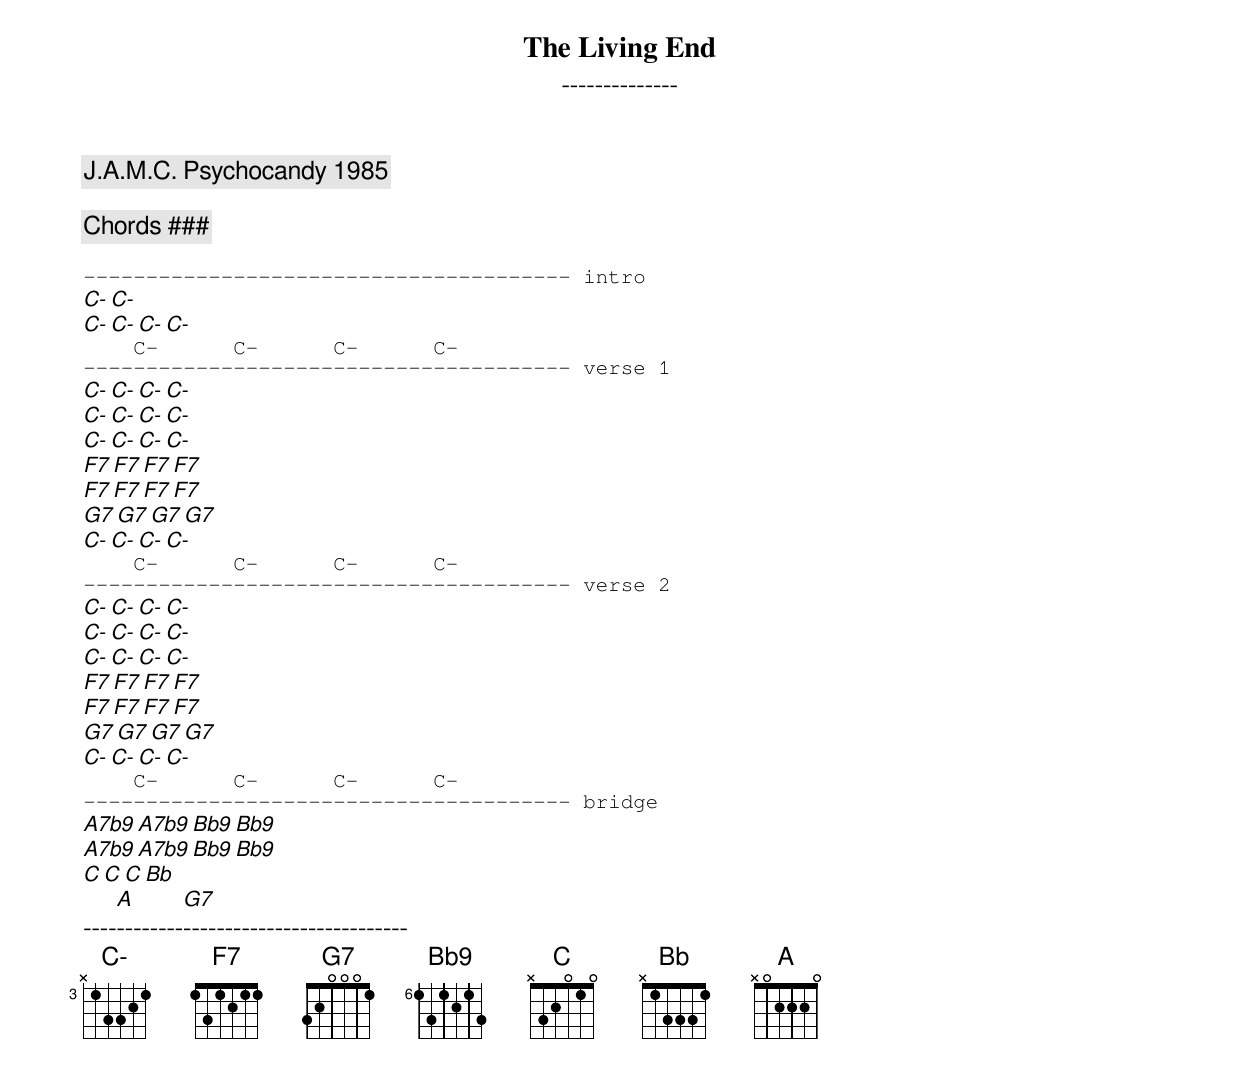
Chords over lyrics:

The Living End
--------------

J.A.M.C. Psychocandy 1985

Chords ###

--------------------------------------- intro
                    C-      C-
    C-      C-      C-      C-
    C-      C-      C-      C-
--------------------------------------- verse 1
    C-      C-      C-      C-
    C-      C-      C-      C-
    C-      C-      C-      C-
    F7      F7      F7      F7
    F7      F7      F7      F7
    G7      G7      G7      G7
    C-      C-      C-      C-
    C-      C-      C-      C-
--------------------------------------- verse 2
    C-      C-      C-      C-
    C-      C-      C-      C-
    C-      C-      C-      C-
    F7      F7      F7      F7
    F7      F7      F7      F7
    G7      G7      G7      G7
    C-      C-      C-      C-
    C-      C-      C-      C-
--------------------------------------- bridge
    A7b9    A7b9    Bb9     Bb9
    A7b9    A7b9    Bb9     Bb9
    C       C       C       Bb
    A       G7     <C->
---------------------------------------
